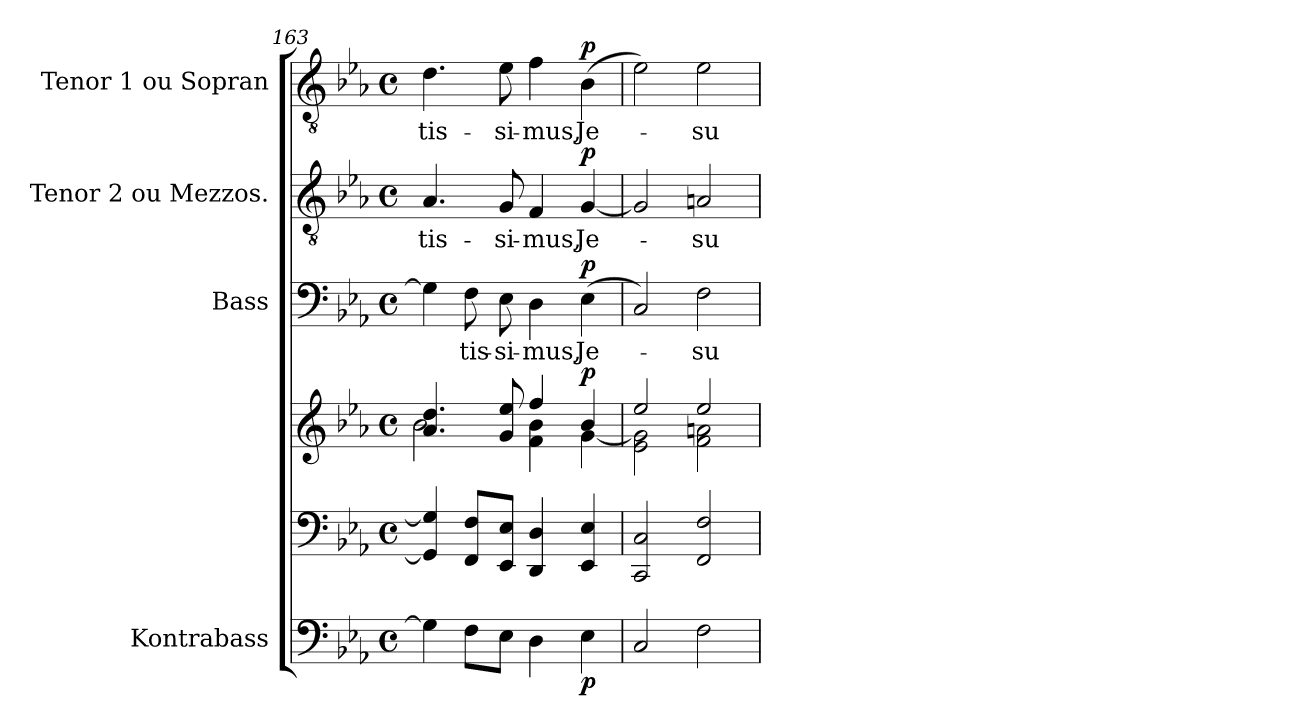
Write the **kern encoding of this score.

**kern	**dynam	**kern	**kern	**dynam	**kern	**text	**dynam	**kern	**text	**dynam	**kern	**text	**dynam
*part5	*part5	*part4	*part4	*part4	*part3	*part3	*part3	*part2	*part2	*part2	*part1	*part1	*part1
*staff6	*staff6	*staff5	*staff4	*staff4/5	*staff3	*staff3	*staff3	*staff2	*staff2	*staff2	*staff1	*staff1	*staff1
*I"Kontrabass	*	*	*	*	*I"Bass	*	*	*I"Tenor 2 ou Mezzos.	*	*	*I"Tenor 1 ou Sopran	*	*
*I'Kb.	*	*	*	*	*	*	*	*	*	*	*	*	*
*clefF4	*	*clefF4	*clefG2	*	*clefF4	*	*	*clefGv2	*	*	*clefGv2	*	*
*ITrd7c12	*	*	*	*	*	*	*	*	*	*	*	*	*
*k[b-e-a-]	*	*k[b-e-a-]	*k[b-e-a-]	*	*k[b-e-a-]	*	*	*k[b-e-a-]	*	*	*k[b-e-a-]	*	*
*E-:	*	*E-:	*E-:	*	*E-:	*	*	*E-:	*	*	*E-:	*	*
*M4/4	*	*M4/4	*M4/4	*	*M4/4	*	*	*M4/4	*	*	*M4/4	*	*
*met(c)	*	*met(c)	*met(c)	*	*met(c)	*	*	*met(c)	*	*	*met(c)	*	*
=163	=163	=163	=163	=163	=163	=163	=163	=163	=163	=163	=163	=163	=163
*	*	*	*^	*	*	*	*	*	*	*	*	*	*
!	!	!	!	!	!	!	!	!	!	!LO:LY:b	!	!	!LO:LY:b	!
4GG\]	.	4GG/] 4G/]	4.a-/ 4.dd/	2b-\	.	4G\]	.	.	4.A-/	-tis-	.	4.d\	-tis-	.
!	!	!	!	!	!	!	!LO:LY:b	!	!	!	!	!	!	!
8FF\L	.	8FF/ 8F/L	.	.	.	8F\	-tis-	.	.	.	.	.	.	.
!	!	!	!	!	!	!	!LO:LY:b	!	!	!LO:LY:b	!	!	!LO:LY:b	!
8EE-\J	.	8EE-/ 8E-/J	8g/ 8ee-/	.	.	8E-\	-si-	.	8G/	-si-	.	8e-\	-si-	.
!	!	!	!	!	!	!	!LO:LY:b	!	!	!LO:LY:b	!	!	!LO:LY:b	!
4DD\	.	4DD/ 4D/	4ff/	4f\ 4b-\	.	4D\	-mus,	.	4F/	-mus,	.	4f\	-mus,	.
!	!LO:DY:b	!	!	!	!LO:DY:a	!	!LO:LY:b	!LO:DY:a	!	!LO:LY:b	!LO:DY:a	!	!LO:LY:b	!LO:DY:a
4EE-\	p	4EE-/ 4E-/	4b-/	[<4g\	p	(>4E-\	Je-	p	[4G/	Je-	p	(>4B-\	Je-	p
!!LO:PB:g=z
=164	=164	=164	=164	=164	=164	=164	=164	=164	=164	=164	=164	=164	=164	=164
2CC/	.	2CC/ 2C/	2ee-/	2e-\ 2g\]	.	2C/)	.	.	2G/]	.	.	2e-\)	.	.
!	!	!	!	!	!	!	!LO:LY:b	!	!	!LO:LY:b	!	!	!LO:LY:b	!
2FF\	.	2FF/ 2F/	2ee-/	2f\ 2an\	.	2F\	-su	.	2An/	-su	.	2e-\	-su	.
*	*	*	*v	*v	*	*	*	*	*	*	*	*	*	*
=	=	=	=	=	=	=	=	=	=	=	=	=	=
*-	*-	*-	*-	*-	*-	*-	*-	*-	*-	*-	*-	*-	*-
